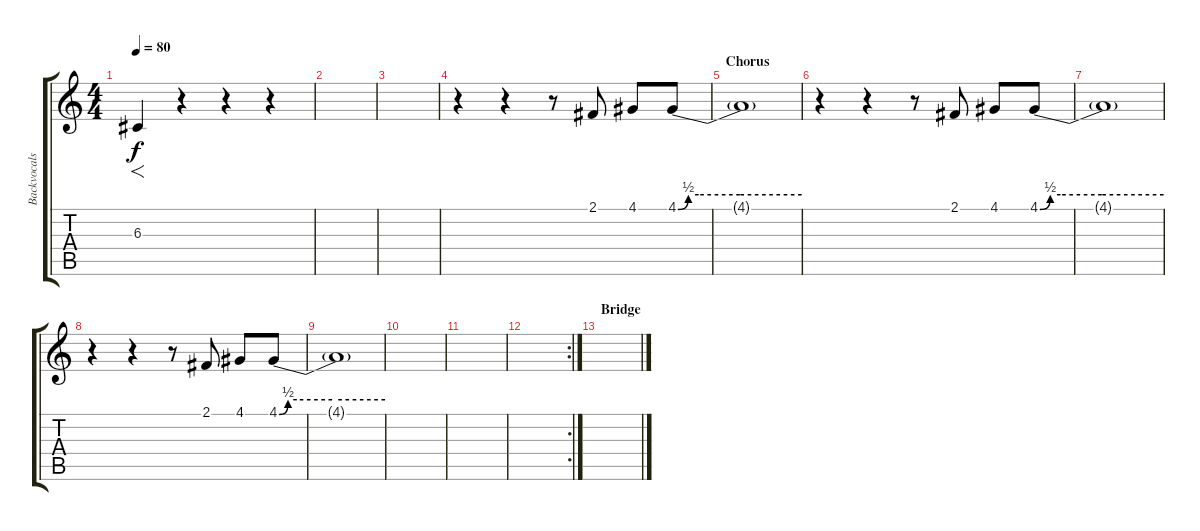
\track ("Backvocals (Noodles)" "Backvocals") {instrument altosax}
\staff {score tabs}
\tuning (E4 B3 G3 D3 A2 E2) {hide}
\ts (4 4)
\tempo 80
\clef g2
\ks c
6.3.4{f dy f volume 16 instrument synthvoice} r.4 r.4 r.4 |
|
|
r.4{volume 16 instrument altosax} r.4 r.8 2.1.8{volume 16 instrument altosax} 4.1.8 4.1{be (custom 0 0 5 2 10 2 30 2 60 2)}.8 |
\section ("" "Chorus")
4.1{t}.1 |
r.4{volume 16 instrument altosax} r.4 r.8 2.1.8{volume 16 instrument altosax} 4.1.8 4.1{be (custom 0 0 5 2 10 2 30 2 60 2)}.8 |
4.1{t}.1 |
r.4{volume 16 instrument altosax} r.4 r.8 2.1.8{volume 16 instrument altosax} 4.1.8 4.1{be (custom 0 0 5 2 10 2 30 2 60 2)}.8 |
4.1{t}.1 |
|
|
\rc 2
|
\section ("" "Bridge")
